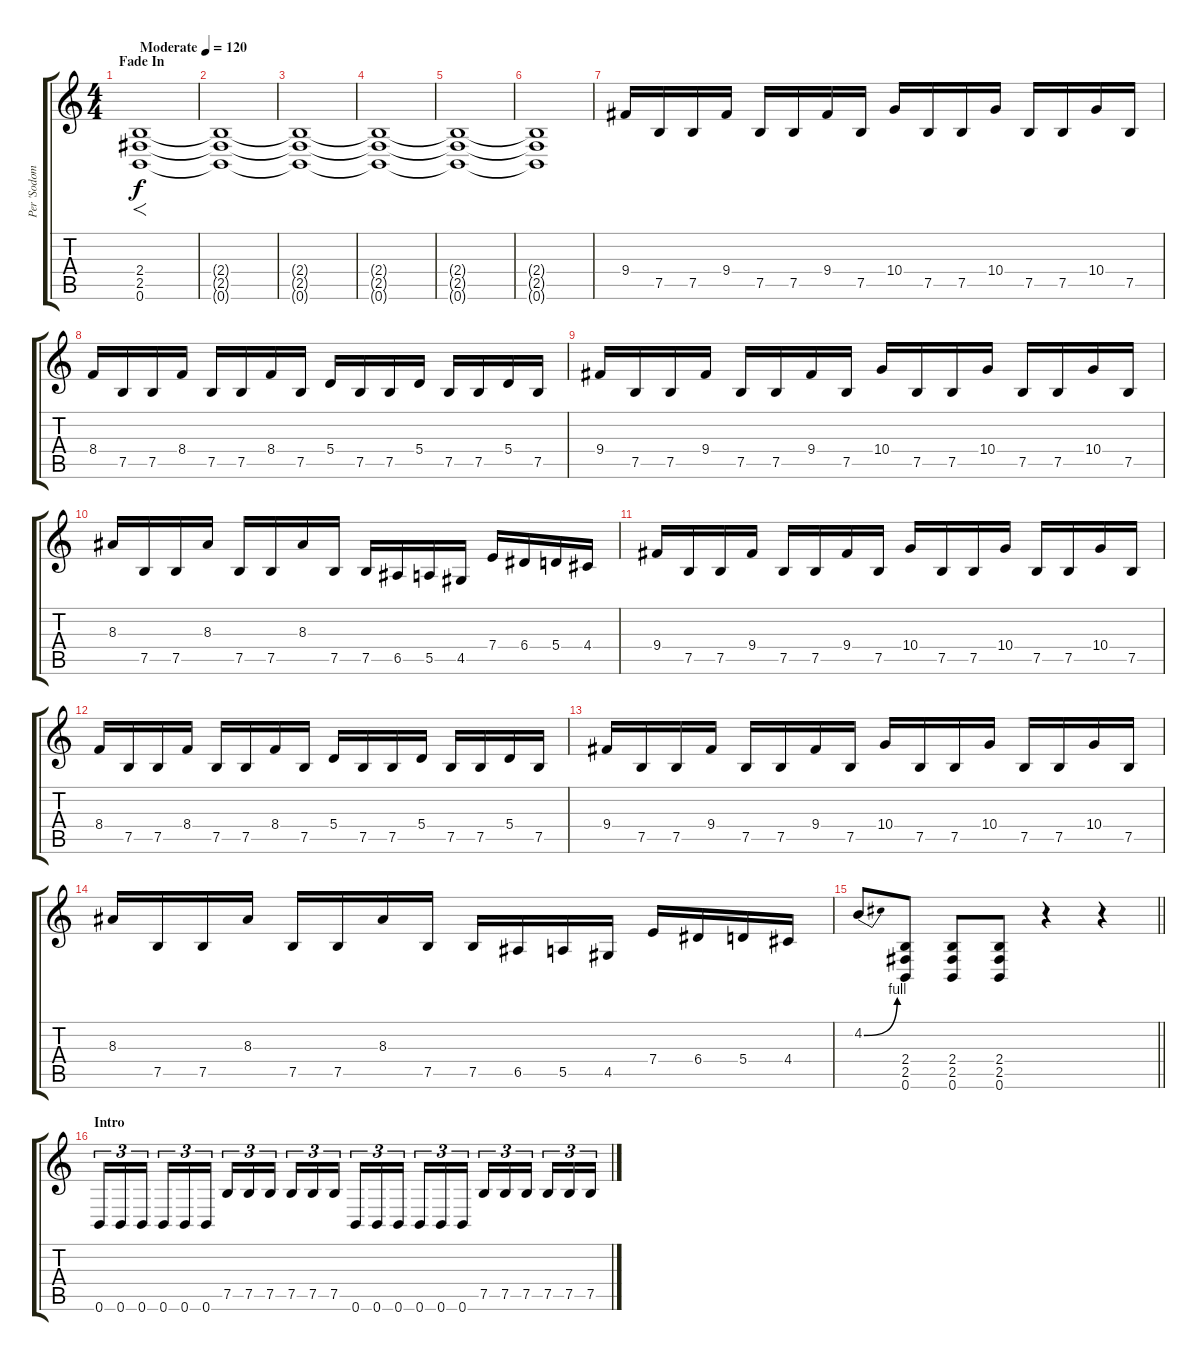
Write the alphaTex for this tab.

\track ("Per 'Sodomizer' Eriksson" "Per 'Sodom") {instrument distortionguitar}
\staff {score tabs}
\tuning (B3 G3 D3 A2 E2 B1) {hide}
\ts (4 4)
\section ("" "Fade In")
\tempo (120 "Moderate")
\clef g2
\ks c
(2.4 2.5 0.6).1{f dy f instrument distortionguitar} |
(2.4{t} 2.5{t} 0.6{t}).1 |
(2.4{t} 2.5{t} 0.6{t}).1 |
(2.4{t} 2.5{t} 0.6{t}).1 |
(2.4{t} 2.5{t} 0.6{t}).1 |
(2.4{t} 2.5{t} 0.6{t}).1 |
9.4.16 7.5.16 7.5.16 9.4.16 7.5.16 7.5.16 9.4.16 7.5.16 10.4.16 7.5.16 7.5.16 10.4.16 7.5.16 7.5.16 10.4.16 7.5.16 |
8.4.16 7.5.16 7.5.16 8.4.16 7.5.16 7.5.16 8.4.16 7.5.16 5.4.16 7.5.16 7.5.16 5.4.16 7.5.16 7.5.16 5.4.16 7.5.16 |
9.4.16 7.5.16 7.5.16 9.4.16 7.5.16 7.5.16 9.4.16 7.5.16 10.4.16 7.5.16 7.5.16 10.4.16 7.5.16 7.5.16 10.4.16 7.5.16 |
8.3.16 7.5.16 7.5.16 8.3.16 7.5.16 7.5.16 8.3.16 7.5.16 7.5.16 6.5.16 5.5.16 4.5.16 7.4.16 6.4.16 5.4.16 4.4.16 |
9.4.16 7.5.16 7.5.16 9.4.16 7.5.16 7.5.16 9.4.16 7.5.16 10.4.16 7.5.16 7.5.16 10.4.16 7.5.16 7.5.16 10.4.16 7.5.16 |
8.4.16 7.5.16 7.5.16 8.4.16 7.5.16 7.5.16 8.4.16 7.5.16 5.4.16 7.5.16 7.5.16 5.4.16 7.5.16 7.5.16 5.4.16 7.5.16 |
9.4.16 7.5.16 7.5.16 9.4.16 7.5.16 7.5.16 9.4.16 7.5.16 10.4.16 7.5.16 7.5.16 10.4.16 7.5.16 7.5.16 10.4.16 7.5.16 |
8.3.16 7.5.16 7.5.16 8.3.16 7.5.16 7.5.16 8.3.16 7.5.16 7.5.16 6.5.16 5.5.16 4.5.16 7.4.16 6.4.16 5.4.16 4.4.16 |
\barLineRight lightlight
4.2{be (bend 0 0 60 4)}.8 (2.4 2.5 0.6).8 (2.4 2.5 0.6).8 (2.4 2.5 0.6).8 r.4 r.4 |
\section ("" "Intro")
0.6.16{tu (3 2)} 0.6.16{tu (3 2)} 0.6.16{tu (3 2) beam splitsecondary} 0.6.16{tu (3 2)} 0.6.16{tu (3 2)} 0.6.16{tu (3 2)} 7.5.16{tu (3 2)} 7.5.16{tu (3 2)} 7.5.16{tu (3 2) beam splitsecondary} 7.5.16{tu (3 2)} 7.5.16{tu (3 2)} 7.5.16{tu (3 2)} 0.6.16{tu (3 2)} 0.6.16{tu (3 2)} 0.6.16{tu (3 2) beam splitsecondary} 0.6.16{tu (3 2)} 0.6.16{tu (3 2)} 0.6.16{tu (3 2)} 7.5.16{tu (3 2)} 7.5.16{tu (3 2)} 7.5.16{tu (3 2) beam splitsecondary} 7.5.16{tu (3 2)} 7.5.16{tu (3 2)} 7.5.16{tu (3 2)}
